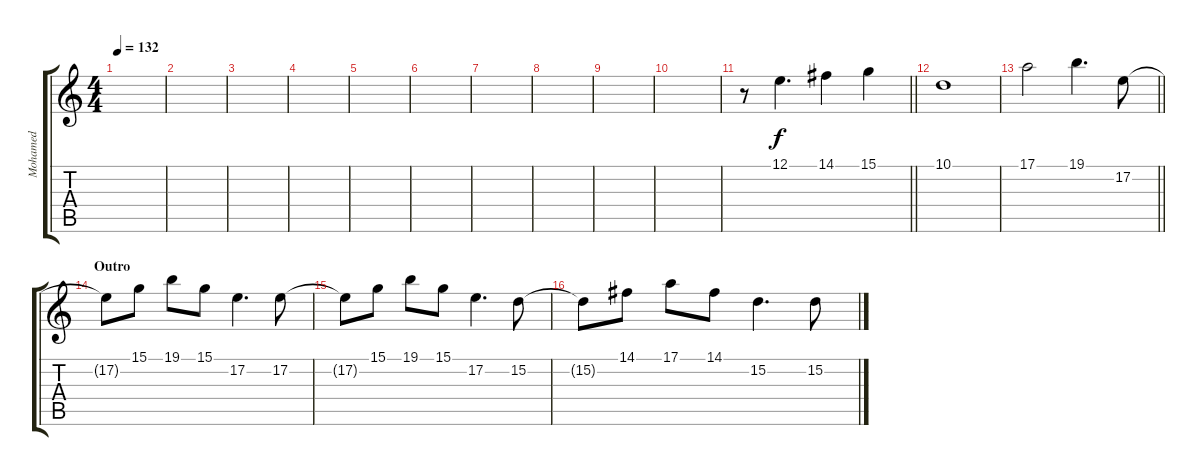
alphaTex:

\track ("Mohamed" "Mohamed") {instrument violin}
\staff {score tabs}
\tuning (E4 B3 G3 D3 A2 E2) {hide}
\ts (4 4)
\tempo 132
\clef g2
\ks c
|
|
|
|
|
|
|
|
|
|
\barLineRight lightlight
r.8 12.1.4{d dy f} 14.1.4 15.1.4 |
10.1.1 |
\barLineRight lightlight
17.1.2 19.1.4{d} 17.2.8 |
\section ("" "Outro")
17.2{t}.8 15.1.8 19.1.8 15.1.8 17.2.4{d} 17.2.8 |
17.2{t}.8 15.1.8 19.1.8 15.1.8 17.2.4{d} 15.2.8 |
15.2{t}.8 14.1.8 17.1.8 14.1.8 15.2.4{d} 15.2.8
